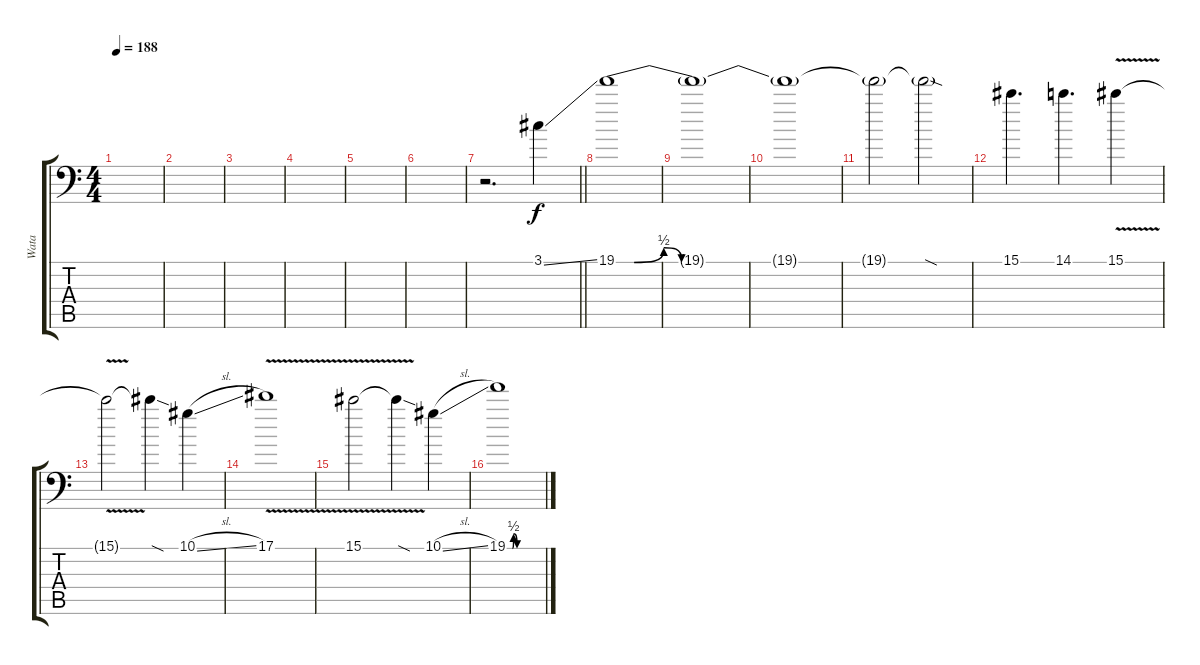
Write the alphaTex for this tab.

\track ("Wata" "Wata") {instrument overdrivenguitar}
\staff {score tabs}
\tuning (Bb3 F3 Db3 Ab2 Eb2 Bb1) {hide}
\ts (4 4)
\tempo 188
\clef f4
\ks c
|
|
|
|
|
|
\barLineRight lightlight
r.2{d} 3.1{ss}.4 |
19.1{be (custom 0 0 3 0 8 2 11 0 30 0 60 0)}.1 |
19.1{t}.1 |
19.1{t}.1 |
19.1{t}.2 19.1{sod t}.2 |
15.1.4{d} 14.1.4{d} 15.1{v}.4 |
15.1{t}.2 15.1{sod t}.4 10.1{sl}.4 |
17.1{v}.1 |
15.1{v}.2 15.1{sod t}.4 10.1{sl}.4 |
19.1{be (custom 0 0 5 0 9 0 11 2 17 0 60 0)}.1
